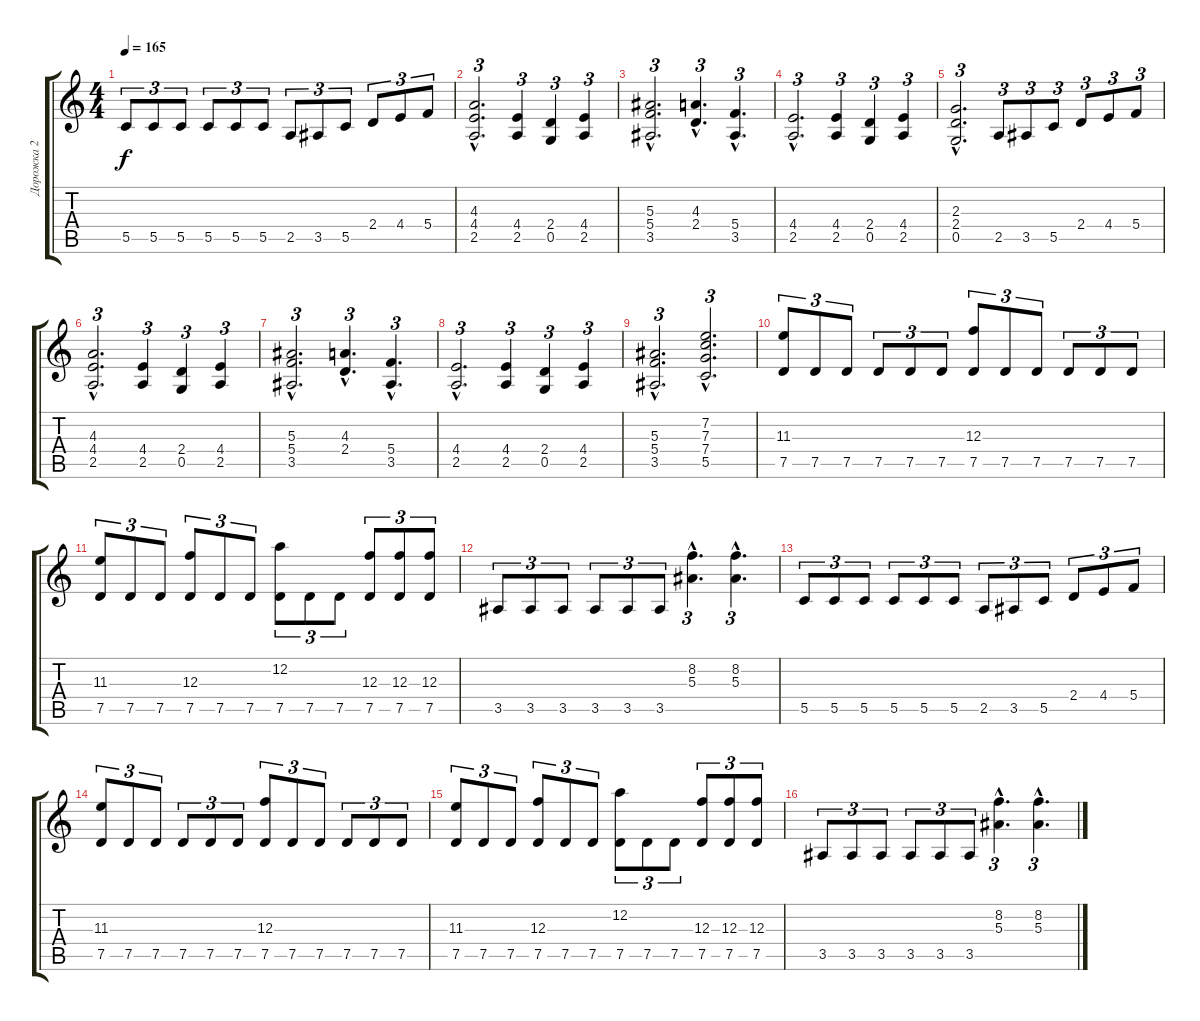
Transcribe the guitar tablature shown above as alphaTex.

\track ("Дорожка 2" "Дорожка 2") {instrument distortionguitar}
\staff {score tabs}
\tuning (D4 A3 F3 C3 G2 D2) {hide}
\ts (4 4)
\tempo 165
\clef g2
\ks c
5.5.8{tu (3 2) dy f} 5.5.8{tu (3 2)} 5.5.8{tu (3 2)} 5.5.8{tu (3 2)} 5.5.8{tu (3 2)} 5.5.8{tu (3 2)} 2.5.8{tu (3 2)} 3.5.8{tu (3 2)} 5.5.8{tu (3 2)} 2.4.8{tu (3 2)} 4.4.8{tu (3 2)} 5.4.8{tu (3 2)} |
(4.3{hac} 4.4{hac} 2.5{hac}).2{d tu (3 2)} (4.4 2.5).4{tu (3 2)} (2.4 0.5).4{tu (3 2)} (4.4 2.5).4{tu (3 2)} |
(5.3{hac} 5.4{hac} 3.5{hac}).2{d tu (3 2)} (4.3{hac} 2.4{hac}).4{d tu (3 2)} (5.4{hac} 3.5{hac}).4{d tu (3 2)} |
(4.4{hac} 2.5{hac}).2{d tu (3 2)} (4.4 2.5).4{tu (3 2)} (2.4 0.5).4{tu (3 2)} (4.4 2.5).4{tu (3 2)} |
(2.3{hac} 2.4{hac} 0.5{hac}).2{d tu (3 2)} 2.5.8{tu (3 2)} 3.5.8{tu (3 2)} 5.5.8{tu (3 2)} 2.4.8{tu (3 2)} 4.4.8{tu (3 2)} 5.4.8{tu (3 2)} |
(4.3{hac} 4.4{hac} 2.5{hac}).2{d tu (3 2)} (4.4 2.5).4{tu (3 2)} (2.4 0.5).4{tu (3 2)} (4.4 2.5).4{tu (3 2)} |
(5.3{hac} 5.4{hac} 3.5{hac}).2{d tu (3 2)} (4.3{hac} 2.4{hac}).4{d tu (3 2)} (5.4{hac} 3.5{hac}).4{d tu (3 2)} |
(4.4{hac} 2.5{hac}).2{d tu (3 2)} (4.4 2.5).4{tu (3 2)} (2.4 0.5).4{tu (3 2)} (4.4 2.5).4{tu (3 2)} |
(5.3{hac} 5.4{hac} 3.5{hac}).2{d tu (3 2)} (7.2{hac} 7.3{hac} 7.4{hac} 5.5{hac}).2{d tu (3 2)} |
(11.3 7.5).8{tu (3 2)} 7.5.8{tu (3 2)} 7.5.8{tu (3 2)} 7.5.8{tu (3 2)} 7.5.8{tu (3 2)} 7.5.8{tu (3 2)} (12.3 7.5).8{tu (3 2)} 7.5.8{tu (3 2)} 7.5.8{tu (3 2)} 7.5.8{tu (3 2)} 7.5.8{tu (3 2)} 7.5.8{tu (3 2)} |
(11.3 7.5).8{tu (3 2)} 7.5.8{tu (3 2)} 7.5.8{tu (3 2)} (12.3 7.5).8{tu (3 2)} 7.5.8{tu (3 2)} 7.5.8{tu (3 2)} (12.2 7.5).8{tu (3 2)} 7.5.8{tu (3 2)} 7.5.8{tu (3 2)} (12.3 7.5).8{tu (3 2)} (12.3 7.5).8{tu (3 2)} (12.3 7.5).8{tu (3 2)} |
3.5.8{tu (3 2)} 3.5.8{tu (3 2)} 3.5.8{tu (3 2)} 3.5.8{tu (3 2)} 3.5.8{tu (3 2)} 3.5.8{tu (3 2)} (8.2{hac} 5.3{hac}).4{d tu (3 2)} (8.2{hac} 5.3{hac}).4{d tu (3 2)} |
5.5.8{tu (3 2)} 5.5.8{tu (3 2)} 5.5.8{tu (3 2)} 5.5.8{tu (3 2)} 5.5.8{tu (3 2)} 5.5.8{tu (3 2)} 2.5.8{tu (3 2)} 3.5.8{tu (3 2)} 5.5.8{tu (3 2)} 2.4.8{tu (3 2)} 4.4.8{tu (3 2)} 5.4.8{tu (3 2)} |
(11.3 7.5).8{tu (3 2)} 7.5.8{tu (3 2)} 7.5.8{tu (3 2)} 7.5.8{tu (3 2)} 7.5.8{tu (3 2)} 7.5.8{tu (3 2)} (12.3 7.5).8{tu (3 2)} 7.5.8{tu (3 2)} 7.5.8{tu (3 2)} 7.5.8{tu (3 2)} 7.5.8{tu (3 2)} 7.5.8{tu (3 2)} |
(11.3 7.5).8{tu (3 2)} 7.5.8{tu (3 2)} 7.5.8{tu (3 2)} (12.3 7.5).8{tu (3 2)} 7.5.8{tu (3 2)} 7.5.8{tu (3 2)} (12.2 7.5).8{tu (3 2)} 7.5.8{tu (3 2)} 7.5.8{tu (3 2)} (12.3 7.5).8{tu (3 2)} (12.3 7.5).8{tu (3 2)} (12.3 7.5).8{tu (3 2)} |
3.5.8{tu (3 2)} 3.5.8{tu (3 2)} 3.5.8{tu (3 2)} 3.5.8{tu (3 2)} 3.5.8{tu (3 2)} 3.5.8{tu (3 2)} (8.2{hac} 5.3{hac}).4{d tu (3 2)} (8.2{hac} 5.3{hac}).4{d tu (3 2)}
